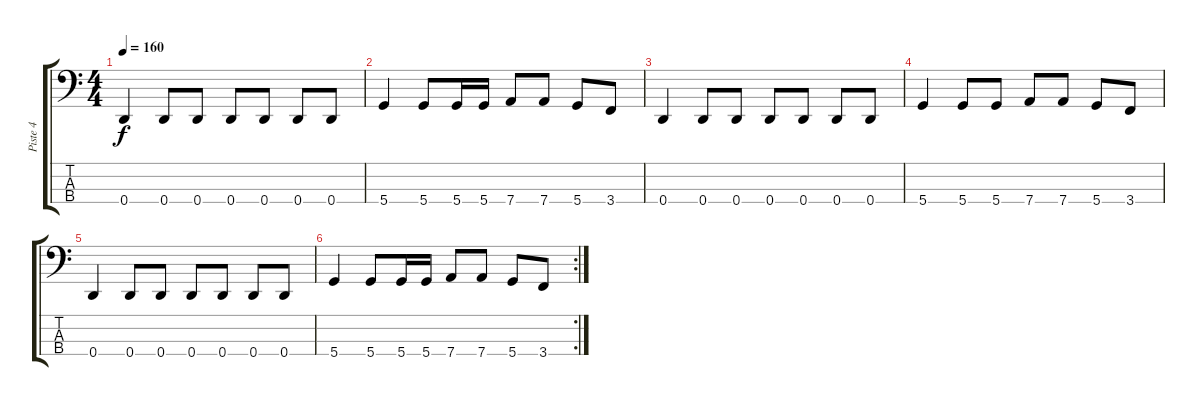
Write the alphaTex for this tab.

\track ("Piste 4" "Piste 4") {instrument electricbasspick}
\staff {score tabs}
\tuning (G2 D2 A1 D1) {hide}
\ts (4 4)
\tempo 160
\clef f4
\ks c
0.4.4{dy f} 0.4.8 0.4.8 0.4.8 0.4.8 0.4.8 0.4.8 |
5.4.4 5.4.8 5.4.16 5.4.16 7.4.8 7.4.8 5.4.8 3.4.8 |
0.4.4 0.4.8 0.4.8 0.4.8 0.4.8 0.4.8 0.4.8 |
5.4.4 5.4.8 5.4.8 7.4.8 7.4.8 5.4.8 3.4.8 |
0.4.4 0.4.8 0.4.8 0.4.8 0.4.8 0.4.8 0.4.8 |
\rc 2
5.4.4 5.4.8 5.4.16 5.4.16 7.4.8 7.4.8 5.4.8 3.4.8
